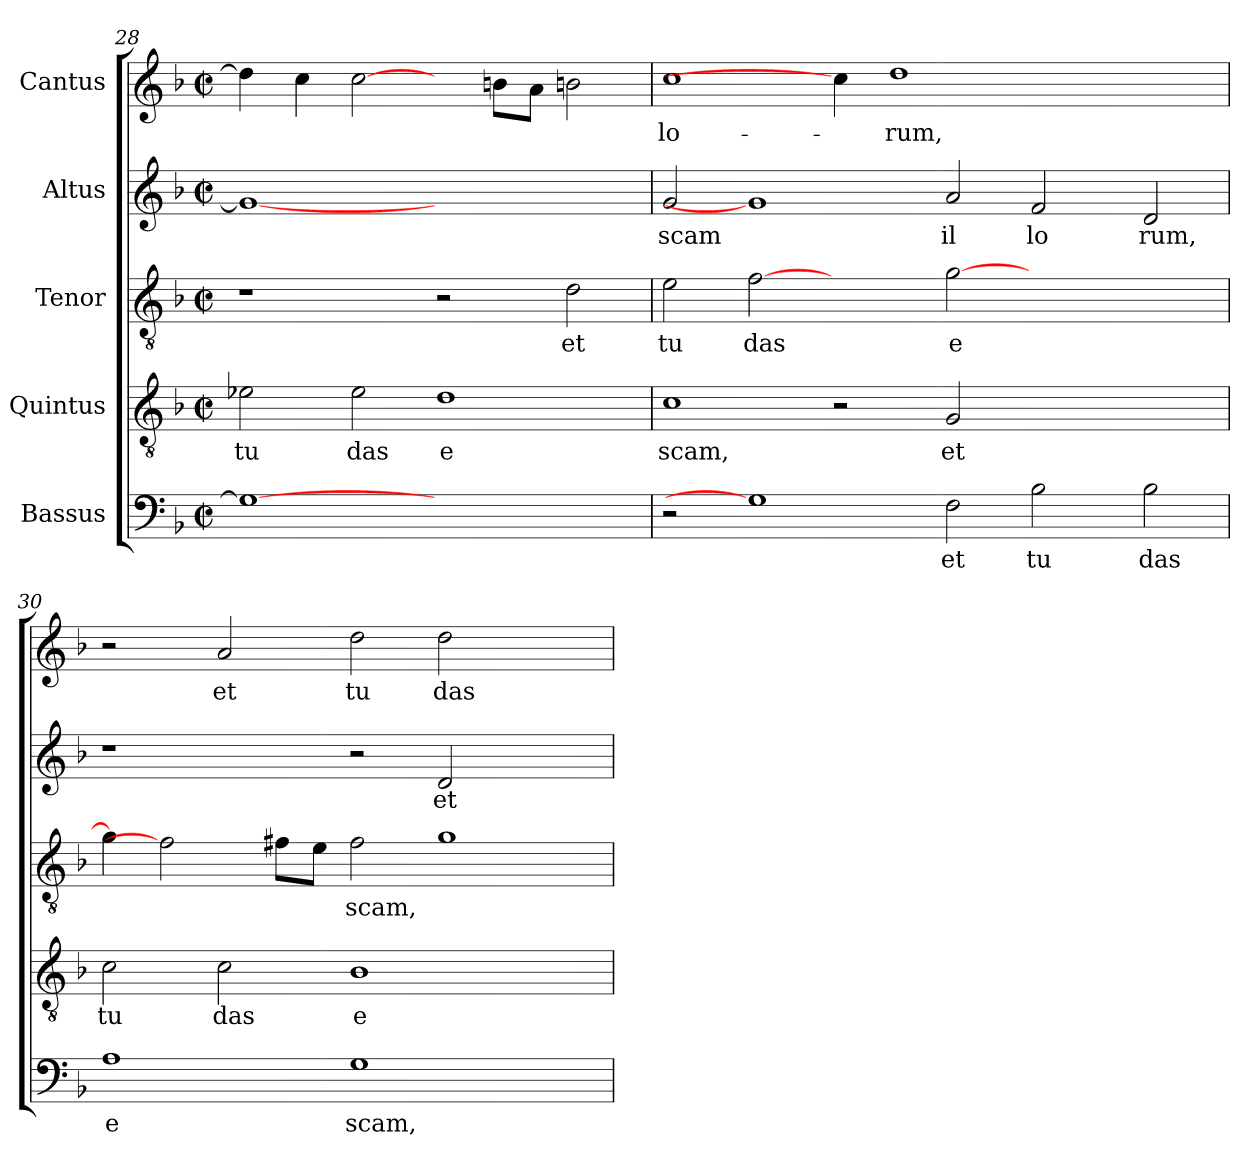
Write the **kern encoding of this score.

**kern	**text	**kern	**text	**kern	**text	**kern	**text	**kern	**text
*part5	*part5	*part4	*part4	*part3	*part3	*part2	*part2	*part1	*part1
*staff5	*staff5	*staff4	*staff4	*staff3	*staff3	*staff2	*staff2	*staff1	*staff1
*I"Bassus	*	*I"Quintus	*	*I"Tenor	*	*I"Altus	*	*I"Cantus	*
*clefF4	*	*clefGv2	*	*clefGv2	*	*clefG2	*	*clefG2	*
*k[b-]	*	*k[b-]	*	*k[b-]	*	*k[b-]	*	*k[b-]	*
*F:	*	*F:	*	*F:	*	*F:	*	*F:	*
*M2/2	*	*M2/2	*	*M2/2	*	*M2/2	*	*M2/2	*
*met(c|)	*	*met(c|)	*	*met(c|)	*	*met(c|)	*	*met(c|)	*
=28	=28	=28	=28	=28	=28	=28	=28	=28	=28
!	!LO:LY:b:cj	!	!LO:LY:b:cj	!	!	!	!LO:LY:b:cj	!	!LO:LY:b:cj
1G_	.	2e-\	tu	1r	.	1g_	.	4dd\]	--
!	!	!	!	!	!	!	!	!	!LO:LY:b:cj
.	.	.	.	.	.	.	.	4cc\	--
!	!	!	!LO:LY:b:cj	!	!	!	!	!	!LO:LY:b:cj
.	.	2e-\	das	.	.	.	.	[2cc\	--
!	!	!	!LO:LY:b:cj	!	!	!	!	!	!
1ryy	.	1d	e	2r	.	1ryy	.	4ryy	.
!	!	!	!	!	!	!	!	!	!LO:LY:b:cj
.	.	.	.	.	.	.	.	8bn\L	--
!	!	!	!	!	!	!	!	!	!LO:LY:b:cj
.	.	.	.	.	.	.	.	8a\J	--
!	!	!	!	!	!LO:LY:b:cj	!	!	!	!LO:LY:b:cj
.	.	.	.	2d\	et	.	.	2bn\	--
=29	=29	=29	=29	=29	=29	=29	=29	=29	=29
!	!	!	!LO:LY:b:cj	!	!LO:LY:b:cj	!	!LO:LY:b:cj	!	!LO:LY:b:cj
2r	.	1c	scam,	2e\	tu	2g/	scam	1cc	-lo-
!	!	!	!	!	!LO:LY:b:cj	!	!	!	!
1G]	.	.	.	[2f	das	1g]	.	.	.
.	.	2r	.	2ryy	.	.	.	4cc\]	.
!	!	!	!	!	!	!	!	!	!LO:LY:b:cj
.	.	.	.	.	.	.	.	1dd	-rum,
!	!LO:LY:b:cj	!	!LO:LY:b:cj	!	!LO:LY:b:cj	!	!LO:LY:b:cj	!	!
2F\	et	2G/	et	[>2g\	e	2a/	il	.	.
!	!LO:LY:b:cj	!	!	!	!	!	!LO:LY:b:cj	!	!
2B-\	tu	1ryy	.	1ryy	.	2f/	lo	.	.
.	.	.	.	.	.	.	.	2.ryy	.
!	!LO:LY:b:cj	!	!	!	!	!	!LO:LY:b:cj	!	!
2B-\	das	.	.	.	.	2d/	rum,	.	.
=30	=30	=30	=30	=30	=30	=30	=30	=30	=30
!	!LO:LY:b:cj	!	!LO:LY:b:cj	!	!LO:LY:b:cj	!	!	!	!
1A	e	2c\	tu	4g\]	.	1r	.	2r	.
.	.	.	.	2f]	.	.	.	.	.
!	!	!	!LO:LY:b:cj	!	!	!	!	!	!LO:LY:b:cj
.	.	2c\	das	.	.	.	.	2a/	et
!	!	!	!	!	!LO:LY:b:cj	!	!	!	!
.	.	.	.	8f#\L	.	.	.	.	.
!	!	!	!	!	!LO:LY:b:cj	!	!	!	!
.	.	.	.	8e\J	.	.	.	.	.
!	!LO:LY:b:cj	!	!LO:LY:b:cj	!	!LO:LY:b:cj	!	!	!	!LO:LY:b:cj
1G	scam,	1B-	e	2f#\	scam,	2r	.	2dd\	tu
!	!	!	!	!	!LO:LY:b:cj	!	!LO:LY:b:cj	!	!LO:LY:b:cj
.	.	.	.	1g	.	2d/	et	2dd\	das
2ryy	.	2ryy	.	.	.	2ryy	.	2ryy	.
=	=	=	=	=	=	=	=	=	=
*-	*-	*-	*-	*-	*-	*-	*-	*-	*-
